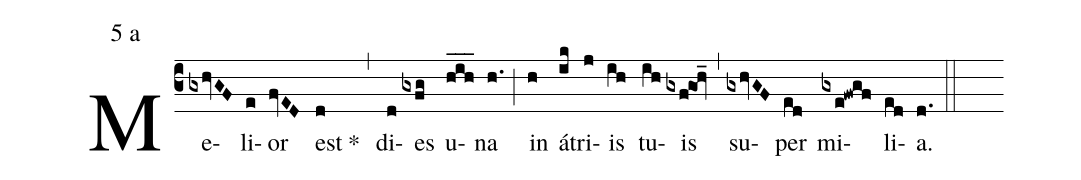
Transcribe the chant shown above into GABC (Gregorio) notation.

mode:5 a;
%%
(c3) Me(gxhvGF)li(e)or(fvED) est(d) *()(,)  di(d)es(gxfg) u(hih___)na(h.) (;)  in(h) á(ik)tri(j)is(ih) tu(ih)is(gxf@goh_) (,) su(gxhvGF)per(ed) mi(gxe@fwgf)li(ed)a.(d.) (::)
